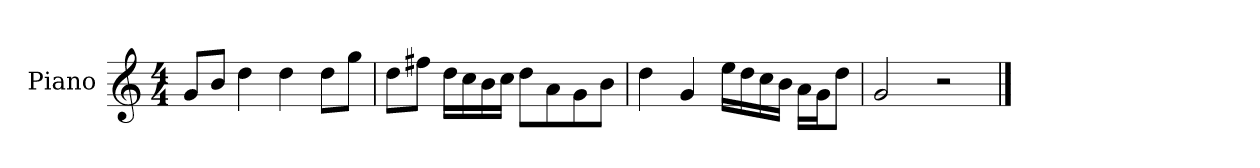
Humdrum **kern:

**kern
*part1
*staff1
*I"Piano
*I'P-no
*clefG2
*k[]
*M4/4
*MM90
=1
8g/L
8b/J
4dd\
4dd\
8dd\L
8gg\J
=2
8dd\L
8ff#X\J
16dd\LL
16cc\
16b\
16cc\JJ
8dd\L
8a\
8g\
8b\J
=3
4dd\
4g/
16ee\LL
16dd\
16cc\
16b\JJ
16a\LL
16g\J
8dd\J
=4
2g/
2r
==
*-
